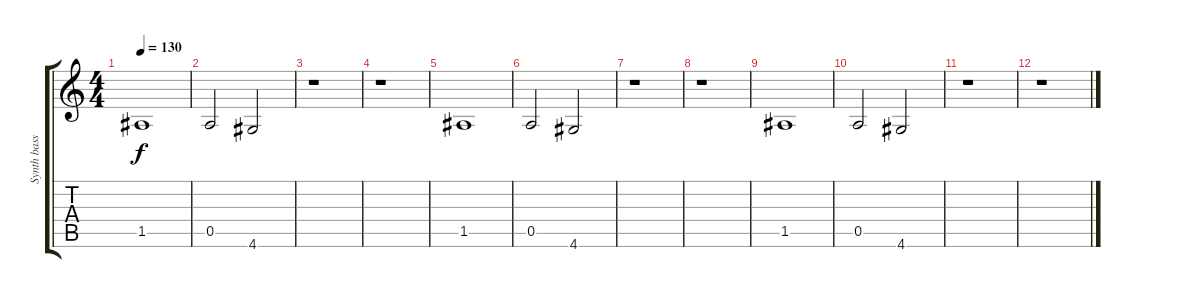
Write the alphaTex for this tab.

\track ("Synth bass" "Synth bass") {instrument synthbass2}
\staff {score tabs}
\tuning (E4 B3 G3 D3 A2 E2) {hide}
\ts (4 4)
\tempo 130
\clef g2
\ks c
1.5.1{dy f} |
0.5.2 4.6.2 |
r.1 |
r.1 |
1.5.1 |
0.5.2 4.6.2 |
r.1 |
r.1 |
1.5.1 |
0.5.2 4.6.2 |
r.1 |
r.1
